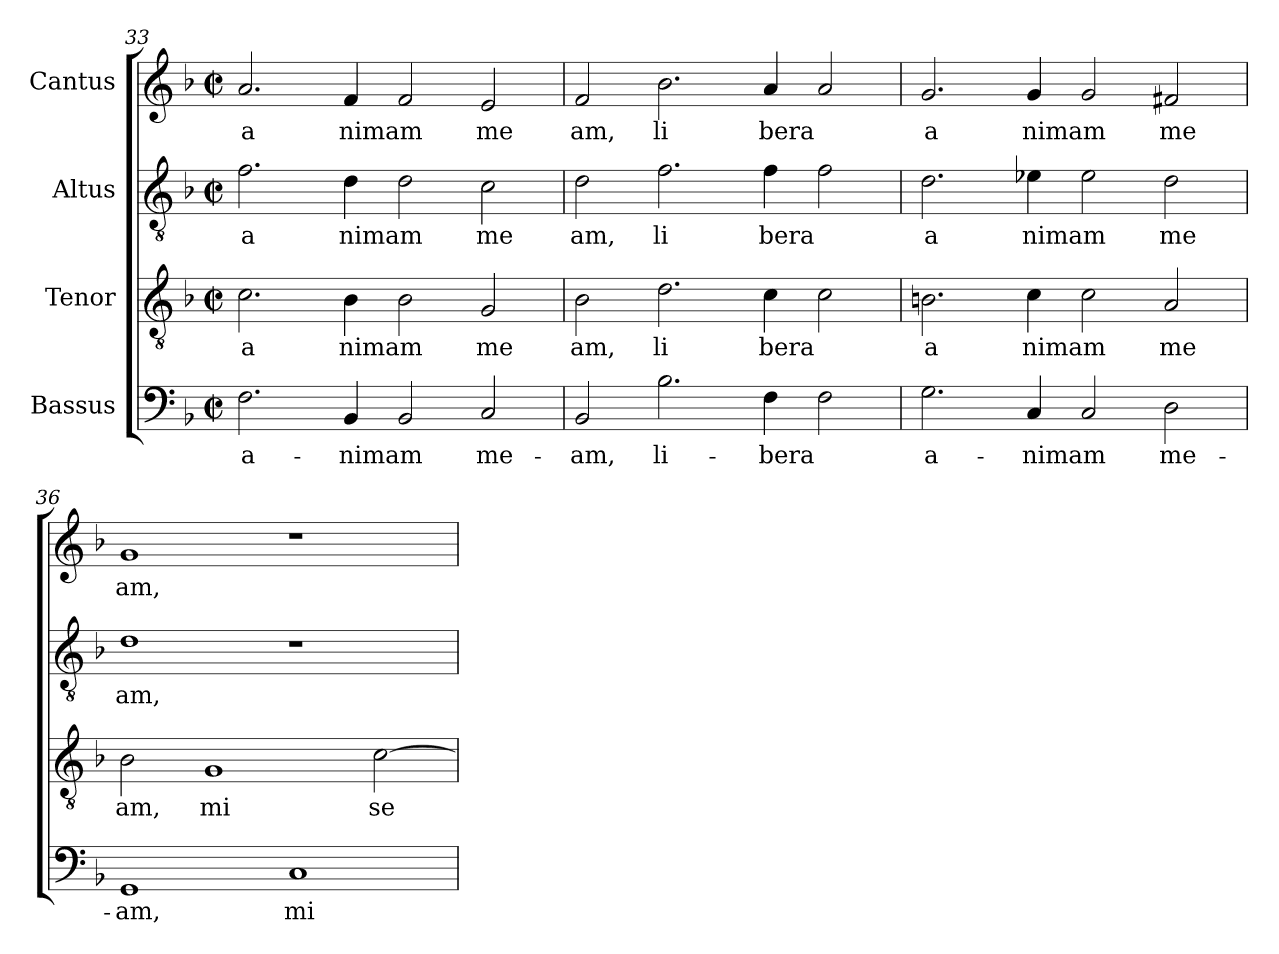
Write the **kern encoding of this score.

**kern	**text	**kern	**text	**kern	**text	**kern	**text
*part4	*part4	*part3	*part3	*part2	*part2	*part1	*part1
*staff4	*staff4	*staff3	*staff3	*staff2	*staff2	*staff1	*staff1
*I"Bassus	*	*I"Tenor	*	*I"Altus	*	*I"Cantus	*
!!LO:LB:g=z
*clefF4	*	*clefGv2	*	*clefGv2	*	*clefG2	*
*k[b-]	*	*k[b-]	*	*k[b-]	*	*k[b-]	*
*F:	*	*F:	*	*F:	*	*F:	*
*M2/2	*	*M2/2	*	*M2/2	*	*M2/2	*
*met(c|)	*	*met(c|)	*	*met(c|)	*	*met(c|)	*
=33	=33	=33	=33	=33	=33	=33	=33
!	!LO:LY:b:cj	!	!LO:LY:b:cj	!	!LO:LY:b:cj	!	!LO:LY:b:cj
2.F\	a-	2.c\	a	2.f\	a	2.a/	a
!	!LO:LY:b	!	!LO:LY:b	!	!LO:LY:b	!	!LO:LY:b
4BB-/	-nimam	4B-\	nimam	4d\	nimam	4f/	nimam
2BB-/	.	2B-\	.	2d\	.	2f/	.
!	!LO:LY:b:cj	!	!LO:LY:b:cj	!	!LO:LY:b:cj	!	!LO:LY:b:cj
2C/	me-	2G/	me	2c\	me	2e/	me
=34	=34	=34	=34	=34	=34	=34	=34
!	!LO:LY:b:cj	!	!LO:LY:b:cj	!	!LO:LY:b:cj	!	!LO:LY:b:cj
2BB-/	-am,	2B-\	am,	2d\	am,	2f/	am,
!	!LO:LY:b:cj	!	!LO:LY:b:cj	!	!LO:LY:b:cj	!	!LO:LY:b:cj
2.B-\	li-	2.d\	li	2.f\	li	2.b-\	li
!	!LO:LY:b	!	!LO:LY:b	!	!LO:LY:b	!	!LO:LY:b
4F\	-bera	4c\	bera	4f\	bera	4a/	bera
2F\	.	2c\	.	2f\	.	2a/	.
=35	=35	=35	=35	=35	=35	=35	=35
!	!LO:LY:b:cj	!	!LO:LY:b:cj	!	!LO:LY:b:cj	!	!LO:LY:b:cj
2.G\	a-	2.Bn\	a	2.d\	a	2.g/	a
!	!LO:LY:b	!	!LO:LY:b	!	!LO:LY:b	!	!LO:LY:b
4C/	-nimam	4c\	nimam	4e-X\	nimam	4g/	nimam
2C/	.	2c\	.	2e-\	.	2g/	.
!	!LO:LY:b:cj	!	!LO:LY:b:cj	!	!LO:LY:b:cj	!	!LO:LY:b:cj
2D\	me-	2A/	me	2d\	me	2f#X/	me
=36	=36	=36	=36	=36	=36	=36	=36
!	!LO:LY:b:cj	!	!LO:LY:b:cj	!	!LO:LY:b:cj	!	!LO:LY:b:cj
1GG	-am,	2B-\	am,	1d	am,	1g	am,
!	!	!	!LO:LY:b:cj	!	!	!	!
.	.	1G	mi	.	.	.	.
!	!LO:LY:b:cj	!	!	!	!	!	!
1C	mi-	.	.	1r	.	1r	.
!	!	!	!LO:LY:b:cj	!	!	!	!
.	.	[>2c\	se	.	.	.	.
=	=	=	=	=	=	=	=
*-	*-	*-	*-	*-	*-	*-	*-
